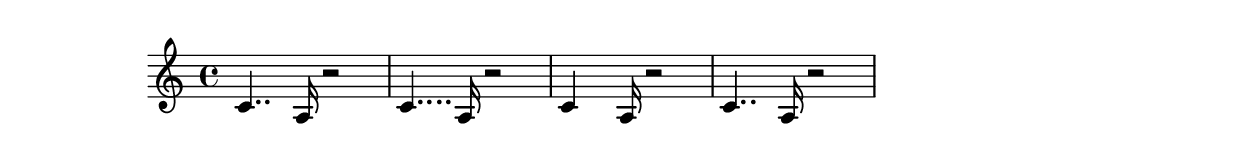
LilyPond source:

% DO NOT EDIT this file manually; it is automatically
% generated from Documentation/snippets/new
% Make any changes in Documentation/snippets/new/
% and then run scripts/auxiliar/makelsr.py
%
% This file is in the public domain.
%% Note: this file works from version 2.14.0
\version "2.14.0"
\header {
%% Translation of GIT committish: 70f5f30161f7b804a681cd080274bfcdc9f4fe8c

  texidoces = "
Este código muestra cómo cambiar la cantidad de puntillos de una nota.

"

  doctitlees = "Modificar el número de puntillos de una nota"


%% Translation of GIT committish: 190a067275167c6dc9dd0afef683d14d392b7033

  texidocfr = "Voici comment modifier le nombre de points d'augmentation
affectés à une note en particulier.

"
  doctitlefr = "Spécification du nombre de points d'augmentation d'une note"


  lsrtags = "rhythms,expressive-marks"
  texidoc = "This code demonstrates how to change the number of
augmentation dots on a single note."
  doctitle = "Changing the number of augmentation dots per note"
} % begin verbatim


\relative c' {
  c4.. a16 r2 |
  \override Dots #'dot-count = #4
  c4.. a16 r2 |
  \override Dots #'dot-count = #0
  c4.. a16 r2 |
  \revert Dots #'dot-count
  c4.. a16 r2 |
}
